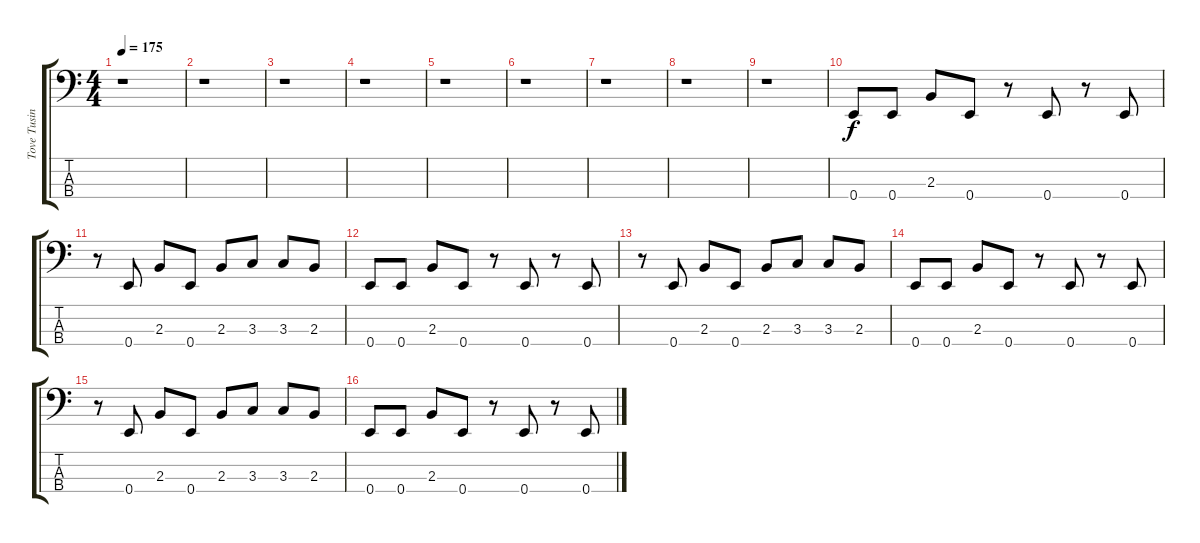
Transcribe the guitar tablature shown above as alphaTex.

\track ("Tove Tusindpik" "Tove Tusin") {instrument electricbasspick}
\staff {score tabs}
\tuning (G2 D2 A1 E1) {hide}
\ts (4 4)
\tempo 175
\clef f4
\ks c
r.1{dy f} |
r.1 |
r.1 |
r.1 |
r.1 |
r.1 |
r.1 |
r.1 |
r.1 |
0.4.8 0.4.8 2.3.8 0.4.8 r.8 0.4.8 r.8 0.4.8 |
r.8 0.4.8 2.3.8 0.4.8 2.3.8 3.3.8 3.3.8 2.3.8 |
0.4.8 0.4.8 2.3.8 0.4.8 r.8 0.4.8 r.8 0.4.8 |
r.8 0.4.8 2.3.8 0.4.8 2.3.8 3.3.8 3.3.8 2.3.8 |
0.4.8 0.4.8 2.3.8 0.4.8 r.8 0.4.8 r.8 0.4.8 |
r.8 0.4.8 2.3.8 0.4.8 2.3.8 3.3.8 3.3.8 2.3.8 |
0.4.8 0.4.8 2.3.8 0.4.8 r.8 0.4.8 r.8 0.4.8
